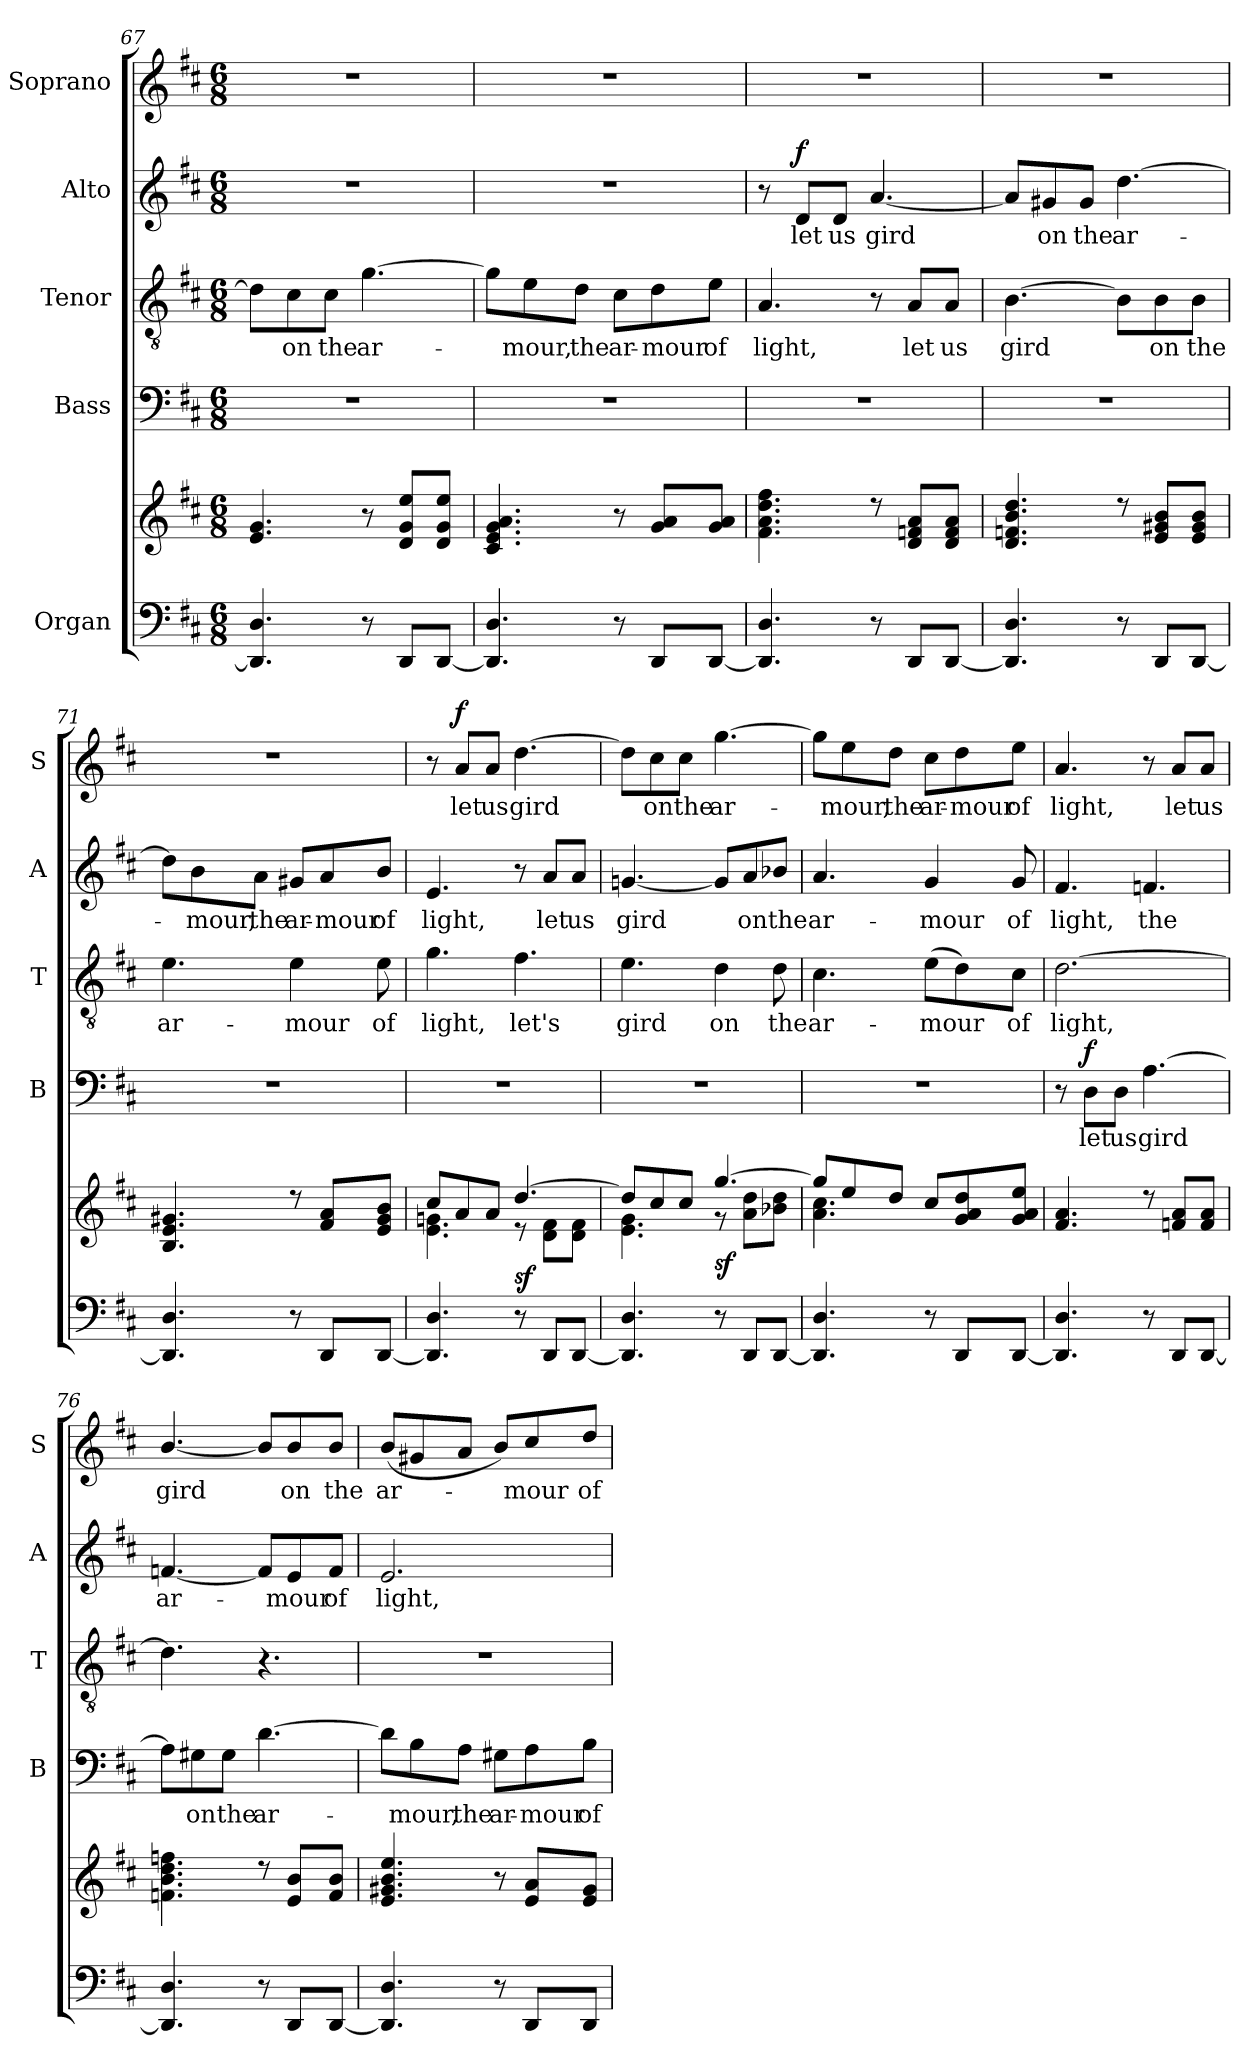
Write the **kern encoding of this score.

**kern	**kern	**dynam	**kern	**text	**dynam	**kern	**text	**kern	**text	**dynam	**kern	**text	**dynam
*part5	*part5	*part5	*part4	*part4	*part4	*part3	*part3	*part2	*part2	*part2	*part1	*part1	*part1
*staff6	*staff5	*staff5/6	*staff4	*staff4	*staff4	*staff3	*staff3	*staff2	*staff2	*staff2	*staff1	*staff1	*staff1
*I"Organ	*	*	*I"Bass	*	*	*I"Tenor	*	*I"Alto	*	*	*I"Soprano	*	*
*	*	*	*I'B	*	*	*I'T	*	*I'A	*	*	*I'S	*	*
*clefF4	*clefG2	*	*clefF4	*	*	*clefGv2	*	*clefG2	*	*	*clefG2	*	*
*k[f#c#]	*k[f#c#]	*	*k[f#c#]	*	*	*k[f#c#]	*	*k[f#c#]	*	*	*k[f#c#]	*	*
*D:	*D:	*	*D:	*	*	*D:	*	*D:	*	*	*D:	*	*
*M6/8	*M6/8	*	*M6/8	*	*	*M6/8	*	*M6/8	*	*	*M6/8	*	*
=67	=67	=67	=67	=67	=67	=67	=67	=67	=67	=67	=67	=67	=67
4.DD/] 4.D/	4.e/ 4.g/	.	2.r	.	.	8d\L]	.	2.r	.	.	2.r	.	.
!	!	!	!	!	!	!	!LO:LY:b	!	!	!	!	!	!
.	.	.	.	.	.	8c#\	on	.	.	.	.	.	.
!	!	!	!	!	!	!	!LO:LY:b	!	!	!	!	!	!
.	.	.	.	.	.	8c#\J	the	.	.	.	.	.	.
!	!	!	!	!	!	!	!LO:LY:b	!	!	!	!	!	!
8r	8r	.	.	.	.	[4.g\	ar-	.	.	.	.	.	.
8DD/L	8d/ 8g/ 8ee/L	.	.	.	.	.	.	.	.	.	.	.	.
[8DD/J	8d/ 8g/ 8ee/J	.	.	.	.	.	.	.	.	.	.	.	.
=68	=68	=68	=68	=68	=68	=68	=68	=68	=68	=68	=68	=68	=68
4.DD/] 4.D/	4.c#/ 4.e/ 4.g/ 4.a/	.	2.r	.	.	8g\L]	.	2.r	.	.	2.r	.	.
!	!	!	!	!	!	!	!LO:LY:b	!	!	!	!	!	!
.	.	.	.	.	.	8e\	mour,	.	.	.	.	.	.
!	!	!	!	!	!	!	!LO:LY:b	!	!	!	!	!	!
.	.	.	.	.	.	8d\J	the	.	.	.	.	.	.
!	!	!	!	!	!	!	!LO:LY:b	!	!	!	!	!	!
8r	8r	.	.	.	.	8c#\L	ar-	.	.	.	.	.	.
!	!	!	!	!	!	!	!LO:LY:b	!	!	!	!	!	!
8DD/L	8g/ 8a/L	.	.	.	.	8d\	-mour	.	.	.	.	.	.
!	!	!	!	!	!	!	!LO:LY:b	!	!	!	!	!	!
[8DD/J	8g/ 8a/J	.	.	.	.	8e\J	of	.	.	.	.	.	.
!!LO:LB:g=z
=69	=69	=69	=69	=69	=69	=69	=69	=69	=69	=69	=69	=69	=69
*	*^	*	*	*	*	*	*	*	*	*	*	*	*
!	!	!	!	!	!	!	!	!LO:LY:b	!	!	!	!	!	!
4.DD/] 4.D/	4.f#\ 4.a\ 4.dd\ 4.ff#\	2.ryy	.	2.r	.	.	4.A/	light,	8r	.	.	2.r	.	.
!	!	!	!	!	!	!	!	!	!	!LO:LY:b	!LO:DY:b	!	!	!
.	.	.	.	.	.	.	.	.	8d/L	let	f	.	.	.
!	!	!	!	!	!	!	!	!	!	!LO:LY:b	!	!	!	!
.	.	.	.	.	.	.	.	.	8d/J	us	.	.	.	.
!	!	!	!	!	!	!	!	!	!	!LO:LY:b	!	!	!	!
8r	8r	.	.	.	.	.	8r	.	[4.a/	gird	.	.	.	.
!	!	!	!	!	!	!	!	!LO:LY:b	!	!	!	!	!	!
8DD/L	8d/ 8fn/ 8a/L	.	.	.	.	.	8A/L	let	.	.	.	.	.	.
!	!	!	!	!	!	!	!	!LO:LY:b	!	!	!	!	!	!
[8DD/J	8d/ 8f/ 8a/J	.	.	.	.	.	8A/J	us	.	.	.	.	.	.
=70	=70	=70	=70	=70	=70	=70	=70	=70	=70	=70	=70	=70	=70	=70
!	!	!	!	!	!	!	!	!LO:LY:b	!	!	!	!	!	!
4.DD/] 4.D/	4.d/ 4.fn/ 4.b/ 4.dd/	2.ryy	.	2.r	.	.	[4.B\	gird	8a/L]	.	.	2.r	.	.
!	!	!	!	!	!	!	!	!	!	!LO:LY:b	!	!	!	!
.	.	.	.	.	.	.	.	.	8g#X/	on	.	.	.	.
!	!	!	!	!	!	!	!	!	!	!LO:LY:b	!	!	!	!
.	.	.	.	.	.	.	.	.	8g#/J	the	.	.	.	.
!	!	!	!	!	!	!	!	!	!	!LO:LY:b	!	!	!	!
8r	8r	.	.	.	.	.	8B\L]	.	[4.dd\	ar-	.	.	.	.
!	!	!	!	!	!	!	!	!LO:LY:b	!	!	!	!	!	!
8DD/L	8e/ 8g#X/ 8b/L	.	.	.	.	.	8B\	on	.	.	.	.	.	.
!	!	!	!	!	!	!	!	!LO:LY:b	!	!	!	!	!	!
[8DD/J	8e/ 8g#/ 8b/J	.	.	.	.	.	8B\J	the	.	.	.	.	.	.
=71	=71	=71	=71	=71	=71	=71	=71	=71	=71	=71	=71	=71	=71	=71
!	!	!	!	!	!	!	!	!LO:LY:b	!	!	!	!	!	!
4.DD/] 4.D/	4.B/ 4.e/ 4.g#X/	2.ryy	.	2.r	.	.	4.e\	ar-	8dd\L]	.	.	2.r	.	.
!	!	!	!	!	!	!	!	!	!	!LO:LY:b	!	!	!	!
.	.	.	.	.	.	.	.	.	8b\	mour,	.	.	.	.
!	!	!	!	!	!	!	!	!	!	!LO:LY:b	!	!	!	!
.	.	.	.	.	.	.	.	.	8a\J	the	.	.	.	.
!	!	!	!	!	!	!	!	!LO:LY:b	!	!LO:LY:b	!	!	!	!
8r	8r	.	.	.	.	.	4e\	-mour	8g#X/L	ar-	.	.	.	.
!	!	!	!	!	!	!	!	!	!	!LO:LY:b	!	!	!	!
8DD/L	8f#/ 8a/L	.	.	.	.	.	.	.	8a/	-mour	.	.	.	.
!	!	!	!	!	!	!	!	!LO:LY:b	!	!LO:LY:b	!	!	!	!
[8DD/J	8e/ 8g#/ 8b/J	.	.	.	.	.	8e\	of	8b/J	of	.	.	.	.
=72	=72	=72	=72	=72	=72	=72	=72	=72	=72	=72	=72	=72	=72	=72
!	!	!	!	!	!	!	!	!LO:LY:b	!	!LO:LY:b	!	!	!	!
4.DD/] 4.D/	8cc#/L	4.e\ 4.gni\	.	2.r	.	.	4.g\	light,	4.e/	light,	.	8r	.	.
!	!	!	!	!	!	!	!	!	!	!	!	!	!LO:LY:b	!LO:DY:b
.	8a/	.	.	.	.	.	.	.	.	.	.	8a/L	let	f
!	!	!	!	!	!	!	!	!	!	!	!	!	!LO:LY:b	!
.	8a/J	.	.	.	.	.	.	.	.	.	.	8a/J	us	.
!	!	!	!LO:DY:b	!	!	!	!	!LO:LY:b	!	!	!	!	!LO:LY:b	!
8r	[4.dd/	8r	sf	.	.	.	4.f#\	let's	8r	.	.	[4.dd\	gird	.
!	!	!	!	!	!	!	!	!	!	!LO:LY:b	!	!	!	!
8DD/L	.	8d\ 8f#\L	.	.	.	.	.	.	8a/L	let	.	.	.	.
!	!	!	!	!	!	!	!	!	!	!LO:LY:b	!	!	!	!
[8DD/J	.	8d\ 8f#\J	.	.	.	.	.	.	8a/J	us	.	.	.	.
!!LO:PB:g=z
=73	=73	=73	=73	=73	=73	=73	=73	=73	=73	=73	=73	=73	=73	=73
!	!	!	!	!	!	!	!	!LO:LY:b	!	!LO:LY:b	!	!	!	!
4.DD/] 4.D/	8dd/L]	4.e\ 4.g\	.	2.r	.	.	4.e\	gird	[4.gni/	gird	.	8dd\L]	.	.
!	!	!	!	!	!	!	!	!	!	!	!	!	!LO:LY:b	!
.	8cc#/	.	.	.	.	.	.	.	.	.	.	8cc#\	on	.
!	!	!	!	!	!	!	!	!	!	!	!	!	!LO:LY:b	!
.	8cc#/J	.	.	.	.	.	.	.	.	.	.	8cc#\J	the	.
!	!	!	!LO:DY:b	!	!	!	!	!LO:LY:b	!	!	!	!	!LO:LY:b	!
8r	[4.gg/	8r	sf	.	.	.	4d\	on	8g/L]	.	.	[4.gg\	ar-	.
!	!	!	!	!	!	!	!	!	!	!LO:LY:b	!	!	!	!
8DD/L	.	8a\ 8dd\L	.	.	.	.	.	.	8a/	on	.	.	.	.
!	!	!	!	!	!	!	!	!LO:LY:b	!	!LO:LY:b	!	!	!	!
[8DD/J	.	8b-X\ 8dd\J	.	.	.	.	8d\	the	8b-X/J	the	.	.	.	.
=74	=74	=74	=74	=74	=74	=74	=74	=74	=74	=74	=74	=74	=74	=74
!	!	!	!	!	!	!	!	!LO:LY:b	!	!LO:LY:b	!	!	!	!
4.DD/] 4.D/	8gg/L]	4.a\ 4.cc#\	.	2.r	.	.	4.c#\	ar-	4.a/	ar-	.	8gg\L]	.	.
!	!	!	!	!	!	!	!	!	!	!	!	!	!LO:LY:b	!
.	8ee/	.	.	.	.	.	.	.	.	.	.	8ee\	mour,	.
!	!	!	!	!	!	!	!	!	!	!	!	!	!LO:LY:b	!
.	8dd/J	.	.	.	.	.	.	.	.	.	.	8dd\J	the	.
!	!	!	!	!	!	!	!	!LO:LY:b	!	!LO:LY:b	!	!	!LO:LY:b	!
8r	8cc#/L	4.ryy	.	.	.	.	(>8e\L	-mour	4g/	-mour	.	8cc#\L	ar-	.
!	!	!	!	!	!	!	!	!	!	!	!	!	!LO:LY:b	!
8DD/L	8g/ 8a/ 8dd/	.	.	.	.	.	8d\)	.	.	.	.	8dd\	-mour	.
!	!	!	!	!	!	!	!	!LO:LY:b	!	!LO:LY:b	!	!	!LO:LY:b	!
[8DD/J	8g/ 8a/ 8ee/J	.	.	.	.	.	8c#\J	of	8g/	of	.	8ee\J	of	.
=75	=75	=75	=75	=75	=75	=75	=75	=75	=75	=75	=75	=75	=75	=75
!	!	!	!	!	!	!	!	!LO:LY:b	!	!LO:LY:b	!	!	!LO:LY:b	!
4.DD/] 4.D/	4.f#/ 4.a/	2.ryy	.	8r	.	.	[2.d\	light,	4.f#/	light,	.	4.a/	light,	.
!	!	!	!	!	!LO:LY:b	!LO:DY:b	!	!	!	!	!	!	!	!
.	.	.	.	8D\L	let	f	.	.	.	.	.	.	.	.
!	!	!	!	!	!LO:LY:b	!	!	!	!	!	!	!	!	!
.	.	.	.	8D\J	us	.	.	.	.	.	.	.	.	.
!	!	!	!	!	!LO:LY:b	!	!	!	!	!LO:LY:b	!	!	!	!
8r	8r	.	.	[4.A\	gird	.	.	.	4.fn/	the	.	8r	.	.
!	!	!	!	!	!	!	!	!	!	!	!	!	!LO:LY:b	!
8DD/L	8fn/ 8a/L	.	.	.	.	.	.	.	.	.	.	8a/L	let	.
!	!	!	!	!	!	!	!	!	!	!	!	!	!LO:LY:b	!
[8DD/J	8f/ 8a/J	.	.	.	.	.	.	.	.	.	.	8a/J	us	.
=76	=76	=76	=76	=76	=76	=76	=76	=76	=76	=76	=76	=76	=76	=76
!	!	!	!	!	!	!	!	!	!	!LO:LY:b	!	!	!LO:LY:b	!
4.DD/] 4.D/	4.fn\ 4.b\ 4.dd\ 4.ffn\	2.ryy	.	8A\L]	.	.	4.d\]	.	[4.fn/	ar-	.	[4.b/	gird	.
!	!	!	!	!	!LO:LY:b	!	!	!	!	!	!	!	!	!
.	.	.	.	8G#X\	on	.	.	.	.	.	.	.	.	.
!	!	!	!	!	!LO:LY:b	!	!	!	!	!	!	!	!	!
.	.	.	.	8G#\J	the	.	.	.	.	.	.	.	.	.
!	!	!	!	!	!LO:LY:b	!	!	!	!	!	!	!	!	!
8r	8r	.	.	[4.d\	ar-	.	4.r	.	8f/L]	.	.	8b/L]	.	.
!	!	!	!	!	!	!	!	!	!	!LO:LY:b	!	!	!LO:LY:b	!
8DD/L	8e/ 8b/L	.	.	.	.	.	.	.	8e/	mour	.	8b/	on	.
!	!	!	!	!	!	!	!	!	!	!LO:LY:b	!	!	!LO:LY:b	!
[8DD/J	8f/ 8b/J	.	.	.	.	.	.	.	8f/J	of	.	8b/J	the	.
*	*v	*v	*	*	*	*	*	*	*	*	*	*	*	*
!!LO:LB:g=z
=77	=77	=77	=77	=77	=77	=77	=77	=77	=77	=77	=77	=77	=77
!	!	!	!	!	!	!	!	!	!LO:LY:b	!	!	!LO:LY:b	!
4.DD/] 4.D/	4.e/ 4.g#X/ 4.b/ 4.ee/	.	8d\L]	.	.	2.r	.	2.e/	light,	.	(<8b/L	ar-	.
!	!	!	!	!LO:LY:b	!	!	!	!	!	!	!	!	!
.	.	.	8B\	mour,	.	.	.	.	.	.	8g#X/	.	.
!	!	!	!	!LO:LY:b	!	!	!	!	!	!	!	!	!
.	.	.	8A\J	the	.	.	.	.	.	.	8a/J	.	.
!	!	!	!	!LO:LY:b	!	!	!	!	!	!	!	!	!
8r	8r	.	8G#X\L	ar-	.	.	.	.	.	.	8b/L)	.	.
!	!	!	!	!LO:LY:b	!	!	!	!	!	!	!	!LO:LY:b	!
8DD/L	8e/ 8a/L	.	8A\	-mour	.	.	.	.	.	.	8cc#/	mour	.
!	!	!	!	!LO:LY:b	!	!	!	!	!	!	!	!LO:LY:b	!
8DD/J	8e/ 8g#/J	.	8B\J	of	.	.	.	.	.	.	8dd/J	of	.
=	=	=	=	=	=	=	=	=	=	=	=	=	=
*-	*-	*-	*-	*-	*-	*-	*-	*-	*-	*-	*-	*-	*-
